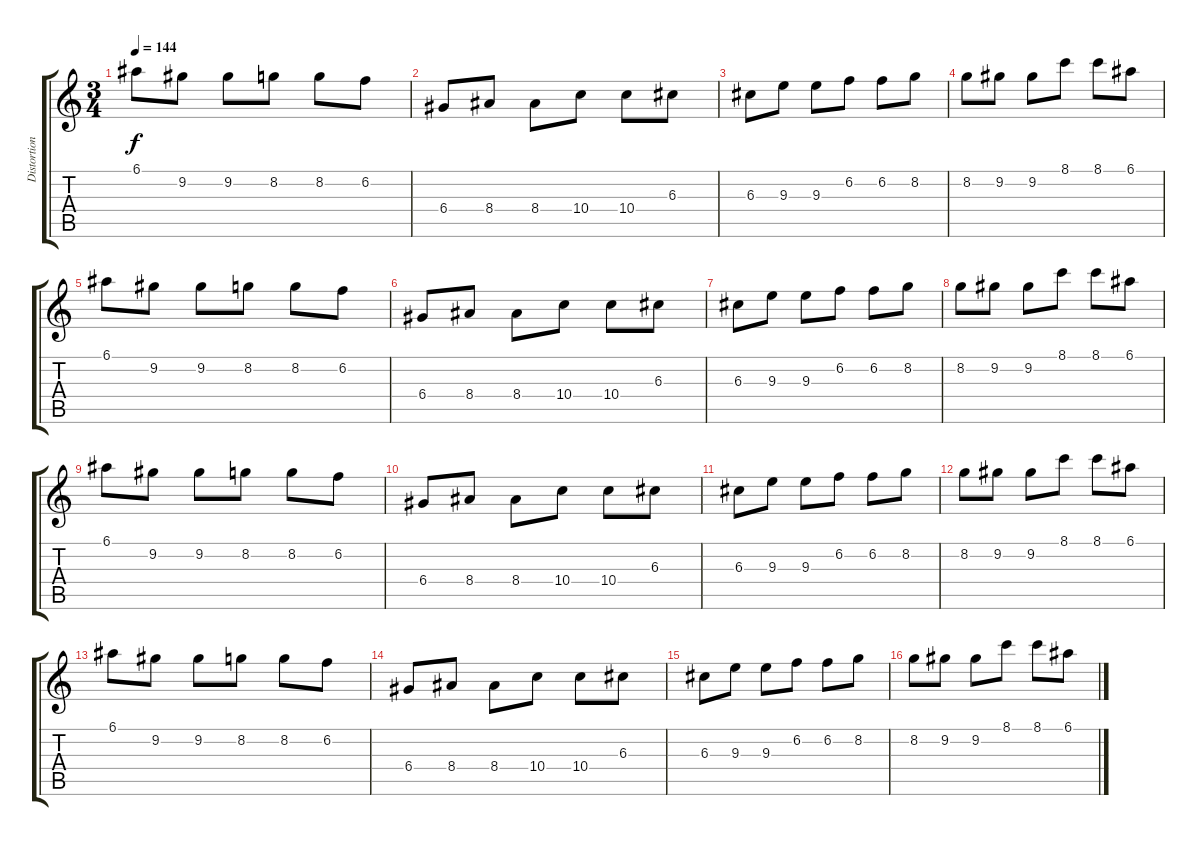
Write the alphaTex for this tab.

\track ("Distortion Guitar" "Distortion") {instrument distortionguitar}
\staff {score tabs}
\tuning (E4 B3 G3 D3 A2 E2) {hide}
\ts (3 4)
\tempo 144
\clef g2
\ks c
6.1.8{dy f} 9.2.8 9.2.8 8.2.8 8.2.8 6.2.8 |
6.4.8 8.4.8 8.4.8 10.4.8 10.4.8 6.3.8 |
6.3.8 9.3.8 9.3.8 6.2.8 6.2.8 8.2.8 |
8.2.8 9.2.8 9.2.8 8.1.8 8.1.8 6.1.8 |
6.1.8 9.2.8 9.2.8 8.2.8 8.2.8 6.2.8 |
6.4.8 8.4.8 8.4.8 10.4.8 10.4.8 6.3.8 |
6.3.8 9.3.8 9.3.8 6.2.8 6.2.8 8.2.8 |
8.2.8 9.2.8 9.2.8 8.1.8 8.1.8 6.1.8 |
6.1.8 9.2.8 9.2.8 8.2.8 8.2.8 6.2.8 |
6.4.8 8.4.8 8.4.8 10.4.8 10.4.8 6.3.8 |
6.3.8 9.3.8 9.3.8 6.2.8 6.2.8 8.2.8 |
8.2.8 9.2.8 9.2.8 8.1.8 8.1.8 6.1.8 |
6.1.8 9.2.8 9.2.8 8.2.8 8.2.8 6.2.8 |
6.4.8 8.4.8 8.4.8 10.4.8 10.4.8 6.3.8 |
6.3.8 9.3.8 9.3.8 6.2.8 6.2.8 8.2.8 |
8.2.8 9.2.8 9.2.8 8.1.8 8.1.8 6.1.8
